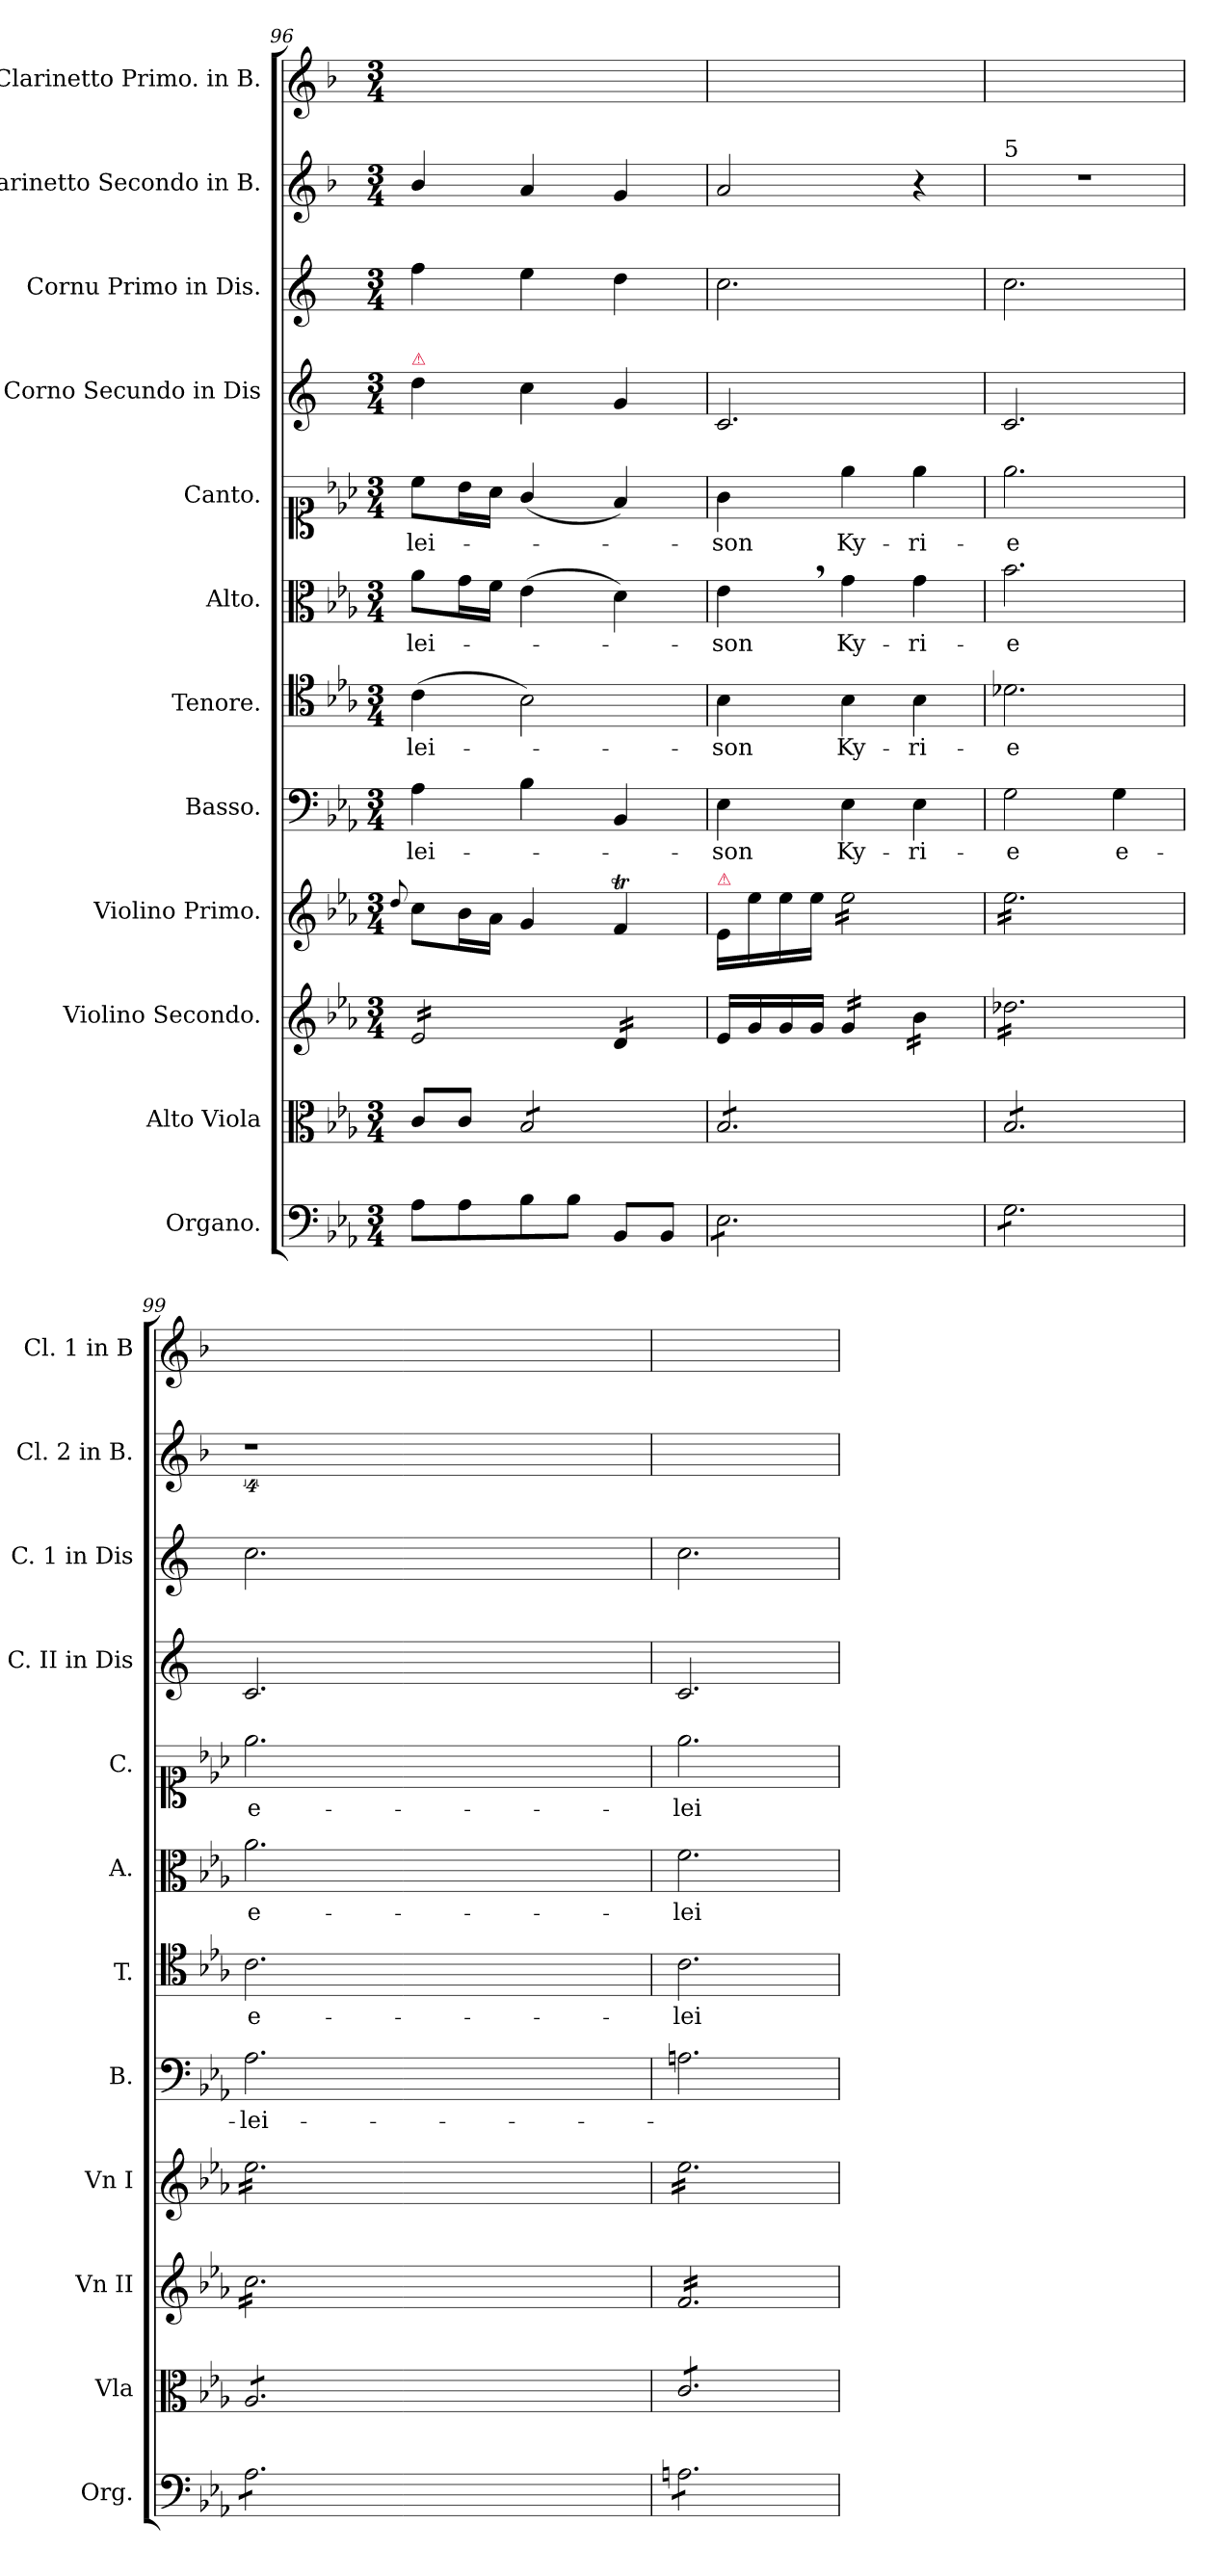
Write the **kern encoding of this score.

**kern	**kern	**kern	**kern	**kern	**text	**kern	**text	**kern	**text	**kern	**text	**kern	**kern	**kern	**kern
*part12	*part11	*part10	*part9	*part8	*part8	*part7	*part7	*part6	*part6	*part5	*part5	*part4	*part3	*part2	*part1
*staff12	*staff11	*staff10	*staff9	*staff8	*staff8	*staff7	*staff7	*staff6	*staff6	*staff5	*staff5	*staff4	*staff3	*staff2	*staff1
*I"Organo.	*I"Alto Viola	*I"Violino Secondo.	*I"Violino Primo.	*I"Basso.	*	*I"Tenore.	*	*I"Alto.	*	*I"Canto.	*	*I"Corno Secundo in Dis	*I"Cornu Primo in Dis.	*I"Clarinetto Secondo in B.	*I"Clarinetto Primo. in B.
*I'Org.	*I'Vla	*I'Vn II	*I'Vn I	*I'B.	*	*I'T.	*	*I'A.	*	*I'C.	*	*I'C. II in Dis	*I'C. 1 in Dis	*I'Cl. 2 in B.	*I'Cl. 1 in B
*clefF4	*clefC3	*clefG2	*clefG2	*clefF4	*	*clefC4	*	*clefC3	*	*clefC1	*	*clefG2	*clefG2	*clefG2	*clefG2
*	*	*	*	*	*	*	*	*	*	*	*	*ITrd-2c-3	*ITrd5c9	*ITrd1c2	*ITrd1c2
*k[b-e-a-]	*k[b-e-a-]	*k[b-e-a-]	*k[b-e-a-]	*k[b-e-a-]	*	*k[b-e-a-]	*	*k[b-e-a-]	*	*k[b-e-a-]	*	*k[b-e-a-]	*k[b-e-a-]	*k[b-e-a-]	*k[b-e-a-]
*E-:	*E-:	*E-:	*E-:	*E-:	*	*E-:	*	*E-:	*	*E-:	*	*E-:	*E-:	*E-:	*E-:
*M3/4	*M3/4	*M3/4	*M3/4	*M3/4	*	*M3/4	*	*M3/4	*	*M3/4	*	*M3/4	*M3/4	*M3/4	*M3/4
=96	=96	=96	=96	=96	=96	=96	=96	=96	=96	=96	=96	=96	=96	=96	=96
.	.	.	8qqdd/	.	.	.	.	.	.	.	.	.	.	.	.
!	!	!	!	!	!	!	!	!	!	!	!	!LO:TX:a:color=crimson:t=⚠	!	!	!
!	!	!	!	!	!	!	!	!	!LO:LY:i	!	!LO:LY:i	!	!	!	!
*	*	*tremolo	*	*	*	*	*	*	*	*	*	*	*	*	*
8A-\L	8c/L	16e-/LL	8cc\L	4A-\	-lei-	(4c\	-lei-	8a-\L	-lei-	8cc\L	-lei-	4ff\	4a-\	4a-/	2.ryy
.	.	16e-/	.	.	.	.	.	.	.	.	.	.	.	.	.
8A-\	8c/J	16e-/	16b-\L	.	.	.	.	16g\L	.	16b-\L	.	.	.	.	.
.	.	16e-/	16a-\JJ	.	.	.	.	16f\JJ	.	16a-\JJ	.	.	.	.	.
*	*tremolo	*	*	*	*	*	*	*	*	*	*	*	*	*	*
8B-\	8B-/L	16e-/	4g/	4B-\	.	2B-\)	.	(4e-\	.	(4g/	.	4ee-\	4g\	4g/	.
.	.	16e-/	.	.	.	.	.	.	.	.	.	.	.	.	.
8B-\J	8B-/	16e-/	.	.	.	.	.	.	.	.	.	.	.	.	.
.	.	16e-/JJ	.	.	.	.	.	.	.	.	.	.	.	.	.
8BB-/L	8B-/	16d/LL	4fT/	4BB-/	.	.	.	4d\)	.	4f/)	.	4b-/	4f\	4f/	.
.	.	16d/	.	.	.	.	.	.	.	.	.	.	.	.	.
8BB-/J	8B-/J	16d/	.	.	.	.	.	.	.	.	.	.	.	.	.
.	.	16d/JJ	.	.	.	.	.	.	.	.	.	.	.	.	.
*	*	*Xtremolo	*	*	*	*	*	*	*	*	*	*	*	*	*
=97	=97	=97	=97	=97	=97	=97	=97	=97	=97	=97	=97	=97	=97	=97	=97
!	!	!	!LO:TX:a:color=crimson:t=⚠	!	!	!	!	!	!	!	!	!	!	!	!
!	!	!	!	!	!	!	!	!	!LO:LY:i	!	!LO:LY:i	!	!	!	!
*tremolo	*	*	*	*	*	*	*	*	*	*	*	*	*	*	*
8E-\L	8B-/L	16e-/LL	16e-/LL	4E-\	-son	4B-\	-son	4e-,>\	-son	4g\	-son	2.e-/	2.e-\	2g/	2.ryy
.	.	16g/	16ee-\	.	.	.	.	.	.	.	.	.	.	.	.
8E-\	8B-/	16g/	16ee-\	.	.	.	.	.	.	.	.	.	.	.	.
.	.	16g/JJ	16ee-\JJ	.	.	.	.	.	.	.	.	.	.	.	.
*	*	*tremolo	*	*	*	*	*	*	*	*	*	*	*	*	*
*	*	*	*tremolo	*	*	*	*	*	*	*	*	*	*	*	*
8E-\	8B-/	16g/LL	16ee-\LL	4E-\	Ky-	4B-\	Ky-	4g\	Ky-	4ee-\	Ky-	.	.	.	.
.	.	16g/	16ee-\	.	.	.	.	.	.	.	.	.	.	.	.
8E-\	8B-/	16g/	16ee-\	.	.	.	.	.	.	.	.	.	.	.	.
.	.	16g/JJ	16ee-\	.	.	.	.	.	.	.	.	.	.	.	.
8E-\	8B-/	16b-\LL	16ee-\	4E-\	-ri-	4B-\	-ri-	4g\	-ri-	4ee-\	-ri-	.	.	4r	.
.	.	16b-\	16ee-\	.	.	.	.	.	.	.	.	.	.	.	.
8E-\J	8B-/J	16b-\	16ee-\	.	.	.	.	.	.	.	.	.	.	.	.
.	.	16b-\JJ	16ee-\JJ	.	.	.	.	.	.	.	.	.	.	.	.
=98	=98	=98	=98	=98	=98	=98	=98	=98	=98	=98	=98	=98	=98	=98	=98
!	!	!	!	!	!	!	!	!	!	!	!	!	!	!LO:TX:a:t=5	!
8G\L	8B-/L	16dd-X\LL	16ee-\LL	2G\	-e	2.d-X\	-e	2.b-\	-e	2.ee-\	-e	2.e-/	2.e-\	2.r	2.ryy
.	.	16dd-X\	16ee-\	.	.	.	.	.	.	.	.	.	.	.	.
8G\	8B-/	16dd-X\	16ee-\	.	.	.	.	.	.	.	.	.	.	.	.
.	.	16dd-X\	16ee-\	.	.	.	.	.	.	.	.	.	.	.	.
8G\	8B-/	16dd-X\	16ee-\	.	.	.	.	.	.	.	.	.	.	.	.
.	.	16dd-X\	16ee-\	.	.	.	.	.	.	.	.	.	.	.	.
8G\	8B-/	16dd-X\	16ee-\	.	.	.	.	.	.	.	.	.	.	.	.
.	.	16dd-X\	16ee-\	.	.	.	.	.	.	.	.	.	.	.	.
8G\	8B-/	16dd-X\	16ee-\	4G\	e-	.	.	.	.	.	.	.	.	.	.
.	.	16dd-X\	16ee-\	.	.	.	.	.	.	.	.	.	.	.	.
8G\J	8B-/J	16dd-X\	16ee-\	.	.	.	.	.	.	.	.	.	.	.	.
.	.	16dd-X\JJ	16ee-\JJ	.	.	.	.	.	.	.	.	.	.	.	.
=99	=99	=99	=99	=99	=99	=99	=99	=99	=99	=99	=99	=99	=99	=99	=99
8A-\L	8A-/L	16cc\LL	16ee-\LL	2.A-\	-lei-	2.c\	e-	2.a-\	e-	2.ee-\	e-	2.e-/	2.e-\	4%9r	2.ryy
.	.	16cc\	16ee-\	.	.	.	.	.	.	.	.	.	.	.	.
8A-\	8A-/	16cc\	16ee-\	.	.	.	.	.	.	.	.	.	.	.	.
.	.	16cc\	16ee-\	.	.	.	.	.	.	.	.	.	.	.	.
8A-\	8A-/	16cc\	16ee-\	.	.	.	.	.	.	.	.	.	.	.	.
.	.	16cc\	16ee-\	.	.	.	.	.	.	.	.	.	.	.	.
8A-\	8A-/	16cc\	16ee-\	.	.	.	.	.	.	.	.	.	.	.	.
.	.	16cc\	16ee-\	.	.	.	.	.	.	.	.	.	.	.	.
8A-\	8A-/	16cc\	16ee-\	.	.	.	.	.	.	.	.	.	.	.	.
.	.	16cc\	16ee-\	.	.	.	.	.	.	.	.	.	.	.	.
8A-\J	8A-/J	16cc\	16ee-\	.	.	.	.	.	.	.	.	.	.	.	.
.	.	16cc\JJ	16ee-\JJ	.	.	.	.	.	.	.	.	.	.	.	.
1.ryy	1.ryy	1.ryy	1.ryy	1.ryy	.	1.ryy	.	1.ryy	.	1.ryy	.	1.ryy	1.ryy	.	1.ryy
=100	=100	=100	=100	=100	=100	=100	=100	=100	=100	=100	=100	=100	=100	=100	=100
8An\L	8c/L	16f/LL	16ee-\LL	2.An\	.	2.c\	-lei-	2.f\	-lei-	2.ee-\	-lei-	2.e-/	2.e-\	2.ryy	2.ryy
.	.	16f/	16ee-\	.	.	.	.	.	.	.	.	.	.	.	.
8An\	8c/	16f/	16ee-\	.	.	.	.	.	.	.	.	.	.	.	.
.	.	16f/	16ee-\	.	.	.	.	.	.	.	.	.	.	.	.
8An\	8c/	16f/	16ee-\	.	.	.	.	.	.	.	.	.	.	.	.
.	.	16f/	16ee-\	.	.	.	.	.	.	.	.	.	.	.	.
8An\	8c/	16f/	16ee-\	.	.	.	.	.	.	.	.	.	.	.	.
.	.	16f/	16ee-\	.	.	.	.	.	.	.	.	.	.	.	.
8An\	8c/	16f/	16ee-\	.	.	.	.	.	.	.	.	.	.	.	.
.	.	16f/	16ee-\	.	.	.	.	.	.	.	.	.	.	.	.
8An\J	8c/J	16f/	16ee-\	.	.	.	.	.	.	.	.	.	.	.	.
*	*Xtremolo	*	*	*	*	*	*	*	*	*	*	*	*	*	*
*Xtremolo	*	*	*	*	*	*	*	*	*	*	*	*	*	*	*
.	.	16f/JJ	16ee-\JJ	.	.	.	.	.	.	.	.	.	.	.	.
*	*	*	*Xtremolo	*	*	*	*	*	*	*	*	*	*	*	*
*	*	*Xtremolo	*	*	*	*	*	*	*	*	*	*	*	*	*
=	=	=	=	=	=	=	=	=	=	=	=	=	=	=	=
*-	*-	*-	*-	*-	*-	*-	*-	*-	*-	*-	*-	*-	*-	*-	*-
